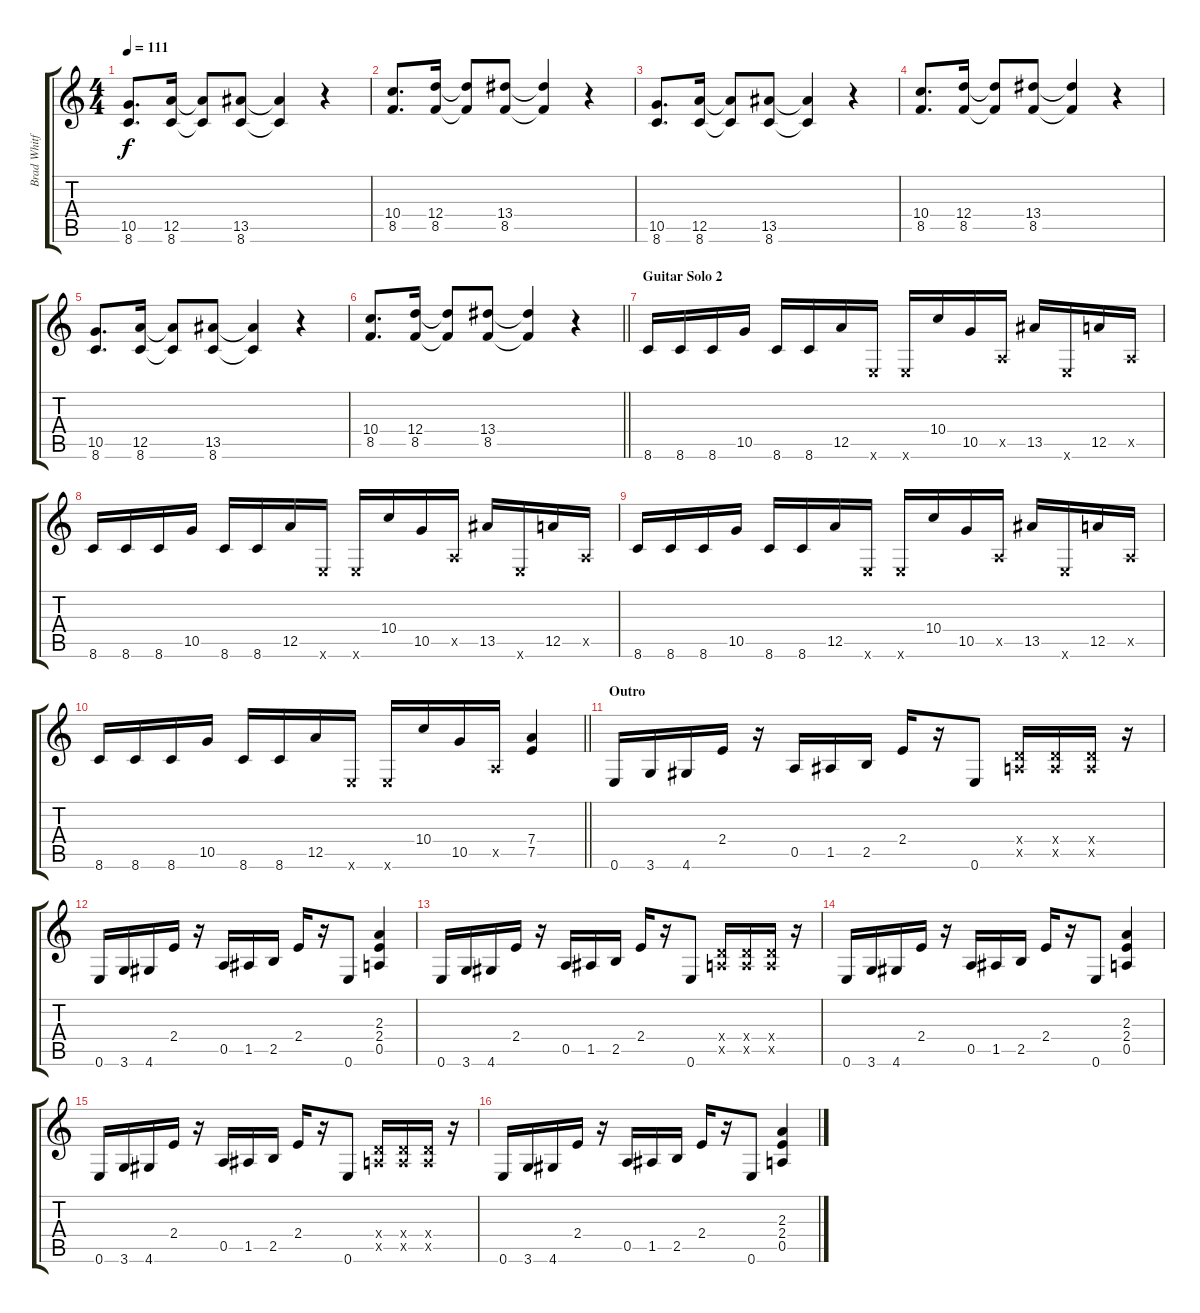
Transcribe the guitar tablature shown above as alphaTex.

\track ("Brad Whitford" "Brad Whitf") {instrument distortionguitar}
\staff {score tabs}
\tuning (E4 B3 G3 D3 A2 E2) {hide}
\ts (4 4)
\tempo 111
\clef g2
\ks c
(10.5 8.6).8{d dy f} (12.5 8.6).16 (12.5{t} 8.6{t}).8 (13.5 8.6).8 (13.5{t} 8.6{t}).4 r.4 |
(10.4 8.5).8{d} (12.4 8.5).16 (12.4{t} 8.5{t}).8 (13.4 8.5).8 (13.4{t} 8.5{t}).4 r.4 |
(10.5 8.6).8{d} (12.5 8.6).16 (12.5{t} 8.6{t}).8 (13.5 8.6).8 (13.5{t} 8.6{t}).4 r.4 |
(10.4 8.5).8{d} (12.4 8.5).16 (12.4{t} 8.5{t}).8 (13.4 8.5).8 (13.4{t} 8.5{t}).4 r.4 |
(10.5 8.6).8{d} (12.5 8.6).16 (12.5{t} 8.6{t}).8 (13.5 8.6).8 (13.5{t} 8.6{t}).4 r.4 |
\barLineRight lightlight
(10.4 8.5).8{d} (12.4 8.5).16 (12.4{t} 8.5{t}).8 (13.4 8.5).8 (13.4{t} 8.5{t}).4 r.4 |
\section ("" "Guitar Solo 2")
8.6.16 8.6.16 8.6.16 10.5.16 8.6.16 8.6.16 12.5.16 0.6{x}.16 0.6{x}.16 10.4.16 10.5.16 0.5{x}.16 13.5.16 0.6{x}.16 12.5.16 0.5{x}.16 |
8.6.16 8.6.16 8.6.16 10.5.16 8.6.16 8.6.16 12.5.16 0.6{x}.16 0.6{x}.16 10.4.16 10.5.16 0.5{x}.16 13.5.16 0.6{x}.16 12.5.16 0.5{x}.16 |
8.6.16 8.6.16 8.6.16 10.5.16 8.6.16 8.6.16 12.5.16 0.6{x}.16 0.6{x}.16 10.4.16 10.5.16 0.5{x}.16 13.5.16 0.6{x}.16 12.5.16 0.5{x}.16 |
\barLineRight lightlight
8.6.16 8.6.16 8.6.16 10.5.16 8.6.16 8.6.16 12.5.16 0.6{x}.16 0.6{x}.16 10.4.16 10.5.16 0.5{x}.16 (7.4 7.5).4 |
\section ("" "Outro")
0.6.16 3.6.16 4.6.16 2.4.16 r.16 0.5.16 1.5.16 2.5.16 2.4.16 r.16 0.6.8 (0.4{x} 0.5{x}).16 (0.4{x} 0.5{x}).16 (0.4{x} 0.5{x}).16 r.16 |
0.6.16 3.6.16 4.6.16 2.4.16 r.16 0.5.16 1.5.16 2.5.16 2.4.16 r.16 0.6.8 (2.3 2.4 0.5).4 |
0.6.16 3.6.16 4.6.16 2.4.16 r.16 0.5.16 1.5.16 2.5.16 2.4.16 r.16 0.6.8 (0.4{x} 0.5{x}).16 (0.4{x} 0.5{x}).16 (0.4{x} 0.5{x}).16 r.16 |
0.6.16 3.6.16 4.6.16 2.4.16 r.16 0.5.16 1.5.16 2.5.16 2.4.16 r.16 0.6.8 (2.3 2.4 0.5).4 |
0.6.16 3.6.16 4.6.16 2.4.16 r.16 0.5.16 1.5.16 2.5.16 2.4.16 r.16 0.6.8 (0.4{x} 0.5{x}).16 (0.4{x} 0.5{x}).16 (0.4{x} 0.5{x}).16 r.16 |
0.6.16 3.6.16 4.6.16 2.4.16 r.16 0.5.16 1.5.16 2.5.16 2.4.16 r.16 0.6.8 (2.3 2.4 0.5).4
